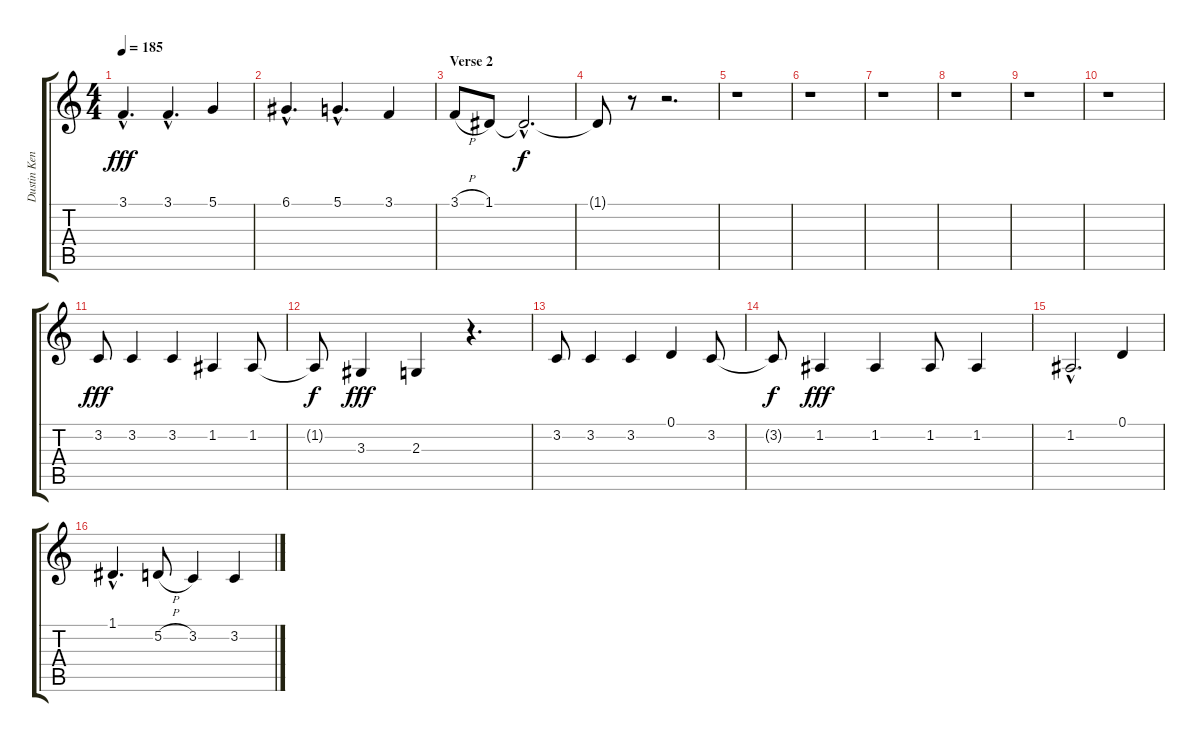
\track ("Dustin Kensrue (Vocals)" "Dustin Ken") {instrument tenorsax}
\staff {score tabs}
\tuning (D4 A3 F3 C3 G2 C2) {hide}
\ts (4 4)
\tempo 185
\clef g2
\ks c
3.1{hac}.4{d dy fff} 3.1{hac}.4{d} 5.1.4 |
6.1{hac}.4{d} 5.1{hac}.4{d} 3.1.4 |
\section ("" "Verse 2")
3.1{h}.8 1.1.8 1.1{hac t}.2{d dy f} |
1.1{t}.8 r.8 r.2{d} |
r.1 |
r.1 |
r.1 |
r.1 |
r.1 |
r.1 |
3.2.8{dy fff} 3.2.4 3.2.4 1.2.4 1.2.8 |
1.2{t}.8{dy f} 3.3.4{dy fff} 2.3.4 r.4{d} |
3.2.8 3.2.4 3.2.4 0.1.4 3.2.8 |
3.2{t}.8{dy f} 1.2.4{dy fff} 1.2.4 1.2.8 1.2.4 |
1.2{hac}.2{d} 0.1.4 |
1.1{hac}.4{d} 5.2{h}.8 3.2.4 3.2.4
